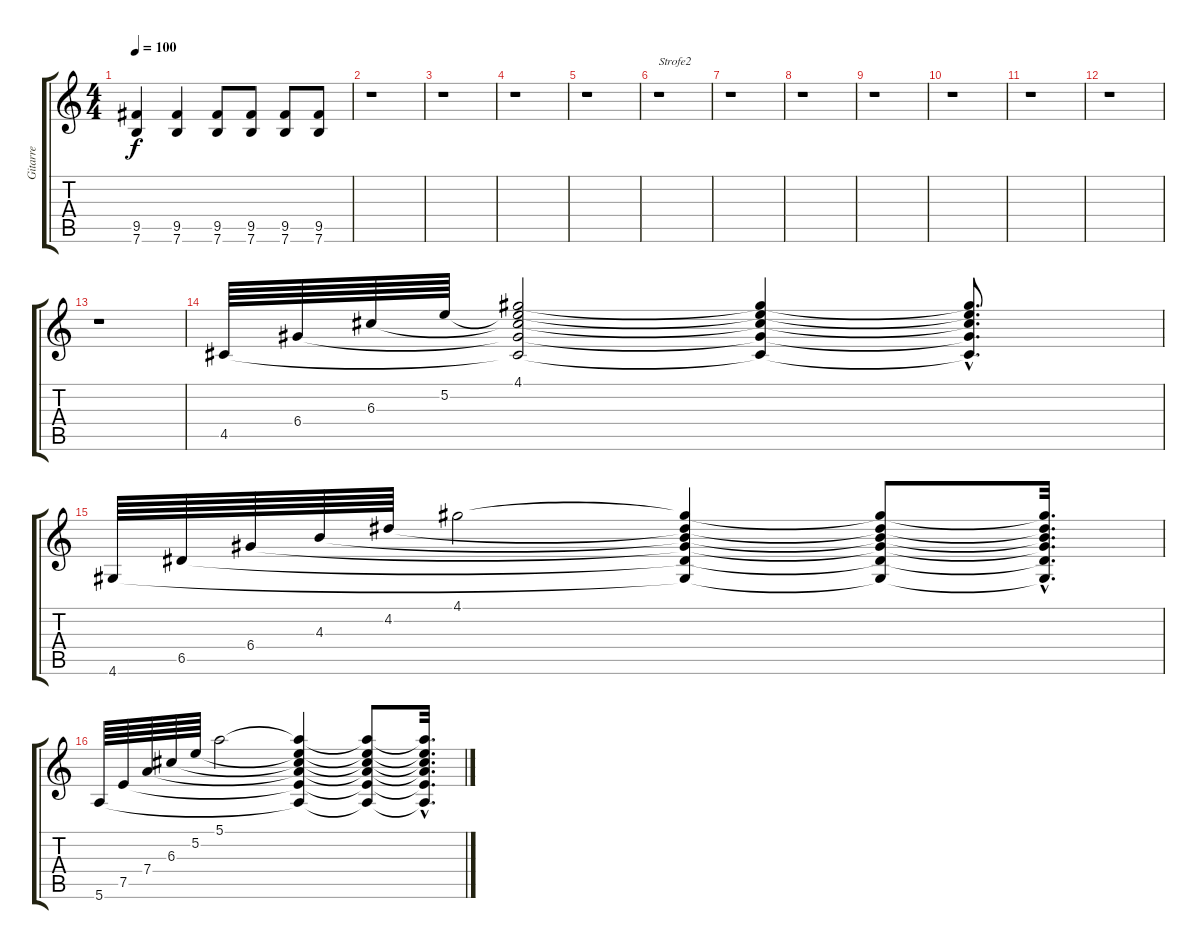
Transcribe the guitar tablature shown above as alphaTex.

\track ("Gitarre" "Gitarre") {instrument acousticguitarsteel}
\staff {score tabs}
\tuning (E4 B3 G3 D3 A2 E2) {hide}
\ts (4 4)
\tempo 100
\clef g2
\ks c
(9.5 7.6).4{dy f} (9.5 7.6).4 (9.5 7.6).8 (9.5 7.6).8 (9.5 7.6).8 (9.5 7.6).8 |
r.1 |
r.1 |
r.1 |
r.1 |
r.1{txt "Strofe2"} |
r.1 |
r.1 |
r.1 |
r.1 |
r.1 |
r.1 |
r.1 |
4.5.64 6.4.64 6.3.64 5.2.64 (4.1 5.2{t} 6.3{t} 6.4{t} 4.5{t}).2 (4.1{t} 5.2{t} 6.3{t} 6.4{t} 4.5{t}).4 (4.1{hac t} 5.2{hac t} 6.3{hac t} 6.4{hac t} 4.5{hac t}).8{d} |
4.6.64 6.5.64 6.4.64 4.3.64 4.2.64 4.1.2 (4.1{t} 4.2{t} 4.3{t} 6.4{t} 6.5{t} 4.6{t}).4 (4.1{t} 4.2{t} 4.3{t} 6.4{t} 6.5{t} 4.6{t}).8 (4.1{hac t} 4.2{hac t} 4.3{hac t} 6.4{hac t} 6.5{hac t} 4.6{hac t}).32{d} |
5.6.64 7.5.64 7.4.64 6.3.64 5.2.64 5.1.2 (5.1{t} 5.2{t} 6.3{t} 7.4{t} 7.5{t} 5.6{t}).4 (5.1{t} 5.2{t} 6.3{t} 7.4{t} 7.5{t} 5.6{t}).8 (5.1{hac t} 5.2{hac t} 6.3{hac t} 7.4{hac t} 7.5{hac t} 5.6{hac t}).32{d}
